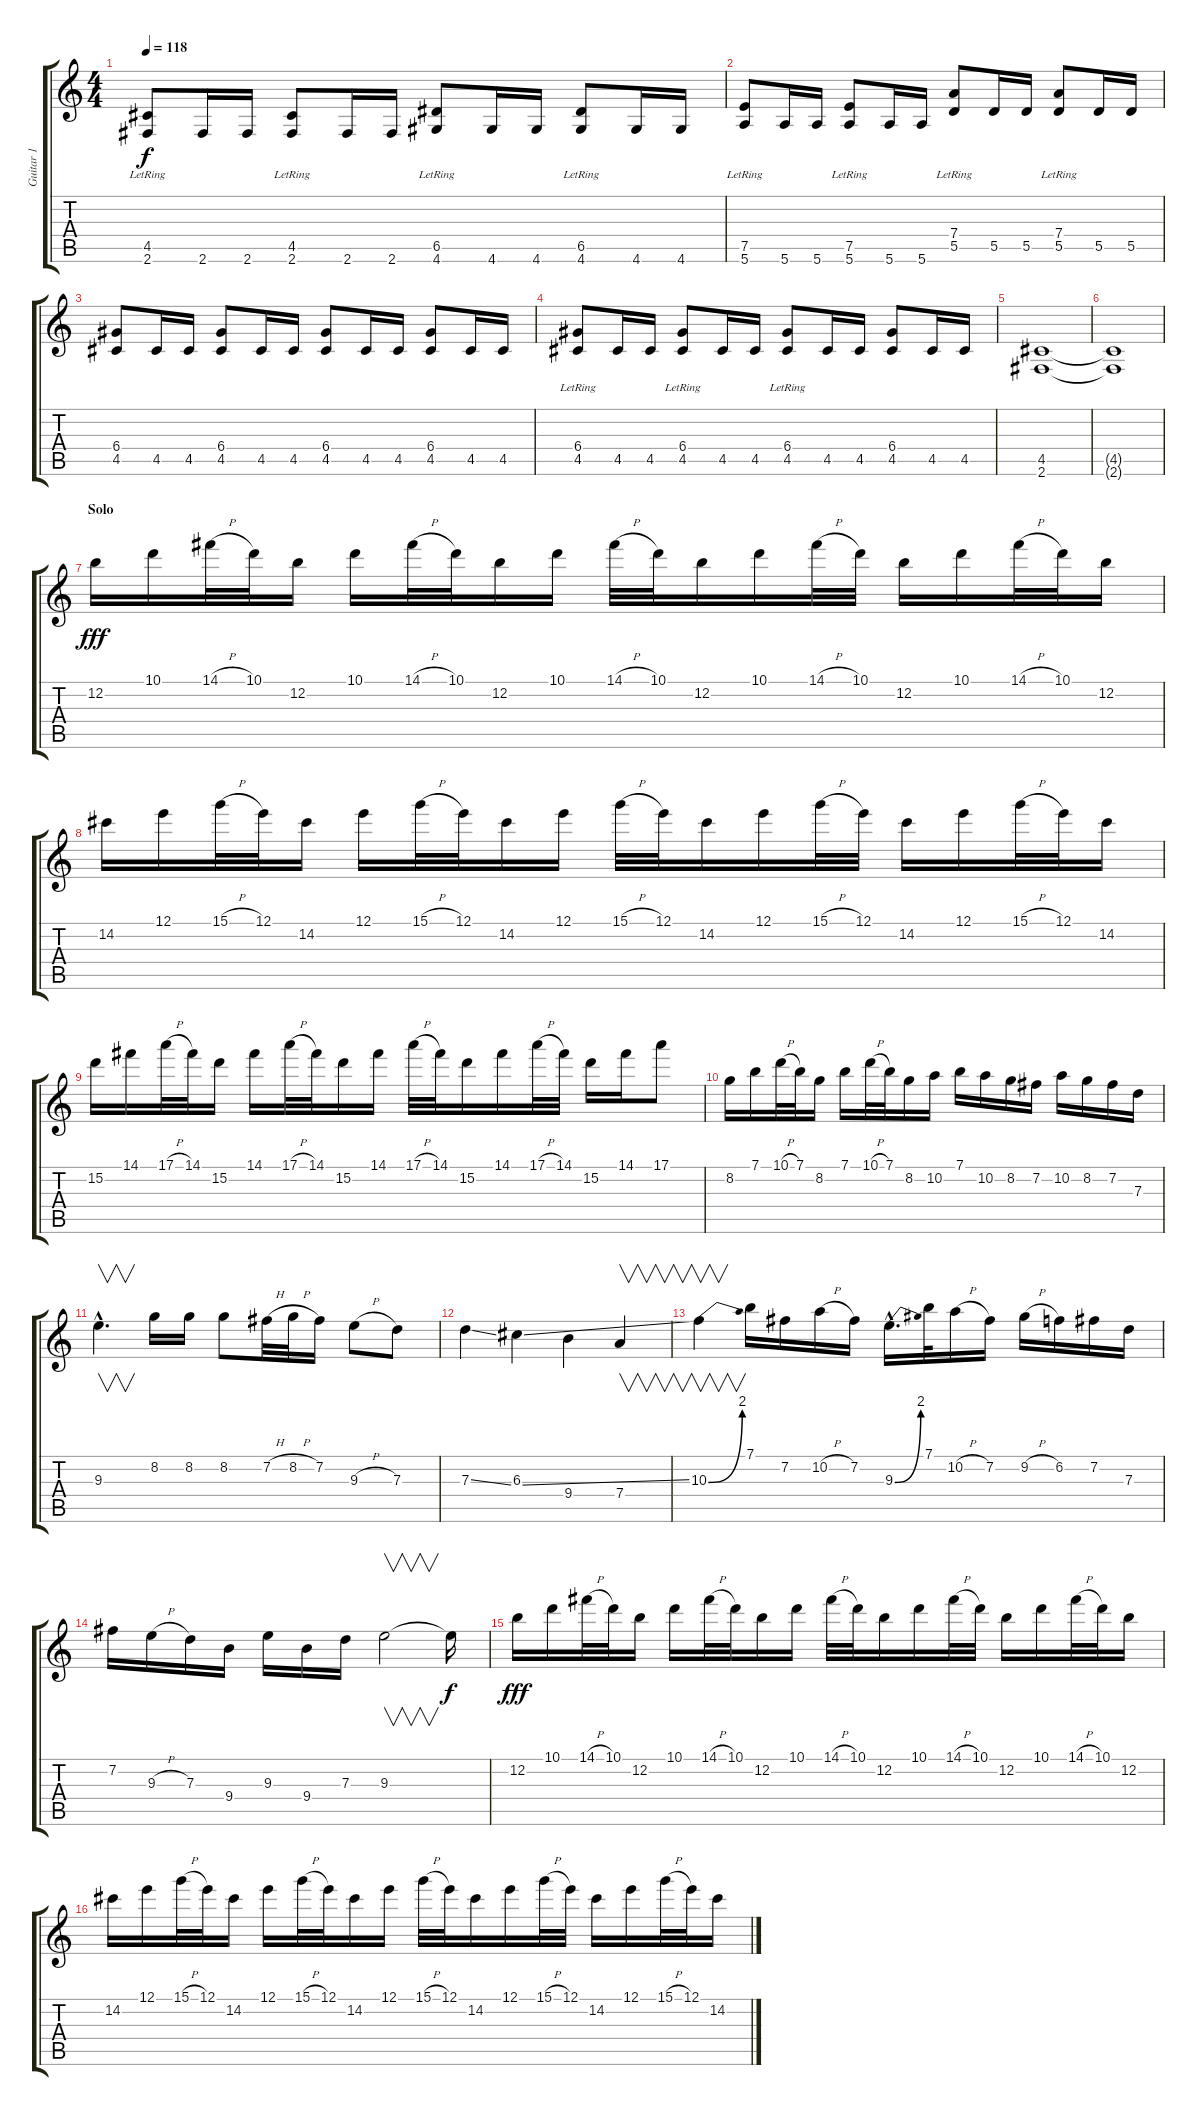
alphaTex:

\track ("Guitar 1" "Guitar 1") {instrument distortionguitar}
\staff {score tabs}
\tuning (E4 B3 G3 D3 A2 E2) {hide}
\ts (4 4)
\tempo 118
\clef g2
\ks c
(4.5{lr} 2.6).8{dy f} 2.6.16 2.6.16 (4.5{lr} 2.6).8 2.6.16 2.6.16 (6.5{lr} 4.6).8 4.6.16 4.6.16 (6.5{lr} 4.6).8 4.6.16 4.6.16 |
(7.5{lr} 5.6).8 5.6.16 5.6.16 (7.5{lr} 5.6).8 5.6.16 5.6.16 (7.4{lr} 5.5).8 5.5.16 5.5.16 (7.4{lr} 5.5).8 5.5.16 5.5.16 |
(6.4 4.5).8 4.5.16 4.5.16 (6.4 4.5).8 4.5.16 4.5.16 (6.4 4.5).8 4.5.16 4.5.16 (6.4 4.5).8 4.5.16 4.5.16 |
(6.4{lr} 4.5).8 4.5.16 4.5.16 (6.4{lr} 4.5).8 4.5.16 4.5.16 (6.4{lr} 4.5).8 4.5.16 4.5.16 (6.4 4.5).8 4.5.16 4.5.16 |
(4.5 2.6).1 |
(4.5{t} 2.6{t}).1 |
\section ("" "Solo")
12.2.16{dy fff} 10.1.16 14.1{h}.32 10.1.32 12.2.16 10.1.16 14.1{h}.32 10.1.32 12.2.16 10.1.16 14.1{h}.32 10.1.32 12.2.16 10.1.16 14.1{h}.32 10.1.32 12.2.16 10.1.16 14.1{h}.32 10.1.32 12.2.16 |
14.2.16 12.1.16 15.1{h}.32 12.1.32 14.2.16 12.1.16 15.1{h}.32 12.1.32 14.2.16 12.1.16 15.1{h}.32 12.1.32 14.2.16 12.1.16 15.1{h}.32 12.1.32 14.2.16 12.1.16 15.1{h}.32 12.1.32 14.2.16 |
15.2.16 14.1.16 17.1{h}.32 14.1.32 15.2.16 14.1.16 17.1{h}.32 14.1.32 15.2.16 14.1.16 17.1{h}.32 14.1.32 15.2.16 14.1.16 17.1{h}.32 14.1.32 15.2.16 14.1.16 17.1.8 |
8.2.16 7.1.16 10.1{h}.32 7.1.32 8.2.16 7.1.16 10.1{h}.32 7.1.32 8.2.16 10.2.16 7.1.16 10.2.16 8.2.16 7.2.16 10.2.16 8.2.16 7.2.16 7.3.16 |
9.3{hac}.4{v d} 8.2.16 8.2.16 8.2.8 7.2{h}.32 8.2{h}.32 7.2.16 9.3{h}.8 7.3.8 |
7.3{ss}.4 6.3{ss}.4 9.4.4 7.4.4{v} |
10.3{be (bend 0 0 60 8)}.4{v} 7.1.16 7.2.16 10.2{h}.16 7.2.16 9.3{be (bend 0 0 60 8) hac}.16{d} 7.1.32 10.2{h}.16 7.2.16 9.2{h}.16 6.2.16 7.2.16 7.3.16 |
7.2.16 9.3{h}.16 7.3.16 9.4.16 9.3.16 9.4.16 7.3.16 9.3.2{v} 9.3{t}.16{dy f} |
12.2.16{dy fff} 10.1.16 14.1{h}.32 10.1.32 12.2.16 10.1.16 14.1{h}.32 10.1.32 12.2.16 10.1.16 14.1{h}.32 10.1.32 12.2.16 10.1.16 14.1{h}.32 10.1.32 12.2.16 10.1.16 14.1{h}.32 10.1.32 12.2.16 |
14.2.16 12.1.16 15.1{h}.32 12.1.32 14.2.16 12.1.16 15.1{h}.32 12.1.32 14.2.16 12.1.16 15.1{h}.32 12.1.32 14.2.16 12.1.16 15.1{h}.32 12.1.32 14.2.16 12.1.16 15.1{h}.32 12.1.32 14.2.16
